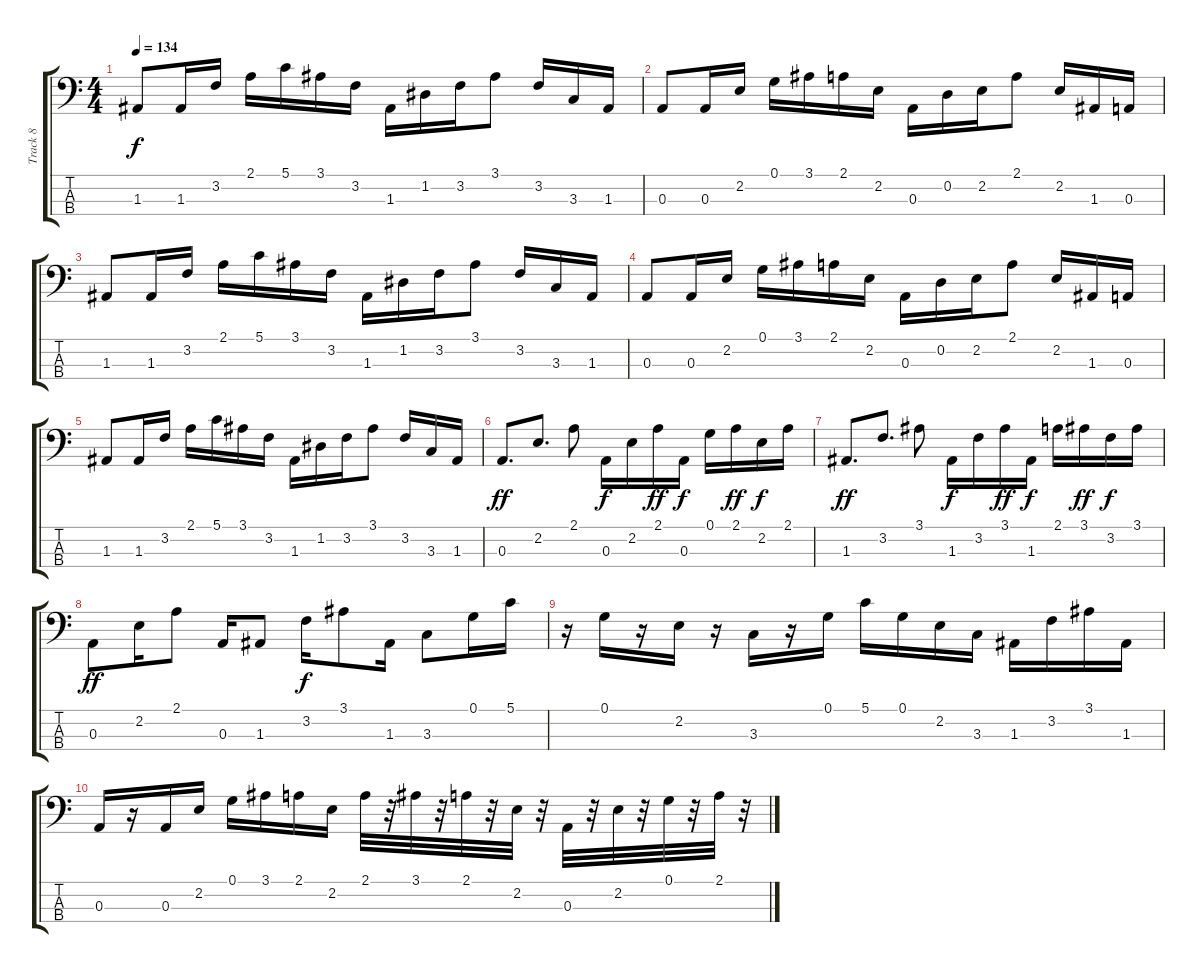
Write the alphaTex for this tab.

\track ("Track 8" "Track 8") {instrument slapbass2}
\staff {score tabs}
\tuning (G2 D2 A1 E1) {hide}
\ts (4 4)
\tempo 134
\clef f4
\ks c
1.3.8{dy f} 1.3.16 3.2.16 2.1.16 5.1.16 3.1.16 3.2.16 1.3.16 1.2.16 3.2.16 3.1.8 3.2.16 3.3.16 1.3.16 |
0.3.8 0.3.16 2.2.16 0.1.16 3.1.16 2.1.16 2.2.16 0.3.16 0.2.16 2.2.16 2.1.8 2.2.16 1.3.16 0.3.16 |
1.3.8 1.3.16 3.2.16 2.1.16 5.1.16 3.1.16 3.2.16 1.3.16 1.2.16 3.2.16 3.1.8 3.2.16 3.3.16 1.3.16 |
0.3.8 0.3.16 2.2.16 0.1.16 3.1.16 2.1.16 2.2.16 0.3.16 0.2.16 2.2.16 2.1.8 2.2.16 1.3.16 0.3.16 |
1.3.8 1.3.16 3.2.16 2.1.16 5.1.16 3.1.16 3.2.16 1.3.16 1.2.16 3.2.16 3.1.8 3.2.16 3.3.16 1.3.16 |
0.3.8{d dy ff} 2.2.8{d} 2.1.8 0.3.16{dy f} 2.2.16 2.1.16{dy ff} 0.3.16{dy f} 0.1.16 2.1.16{dy ff} 2.2.16{dy f} 2.1.16 |
1.3.8{d dy ff} 3.2.8{d} 3.1.8 1.3.16{dy f} 3.2.16 3.1.16{dy ff} 1.3.16{dy f} 2.1.16 3.1.16{dy ff} 3.2.16{dy f} 3.1.16 |
0.3.8{dy ff} 2.2.16 2.1.8 0.3.16 1.3.8 3.2.16{dy f} 3.1.8 1.3.16 3.3.8 0.1.16 5.1.16 |
r.16 0.1.16 r.16 2.2.16 r.16 3.3.16 r.16 0.1.16 5.1.16 0.1.16 2.2.16 3.3.16 1.3.16 3.2.16 3.1.16 1.3.16 |
0.3.16 r.16 0.3.16 2.2.16 0.1.16 3.1.16 2.1.16 2.2.16 2.1.32 r.32 3.1.32 r.32 2.1.32 r.32 2.2.32 r.32 0.3.32 r.32 2.2.32 r.32 0.1.32 r.32 2.1.32 r.32
